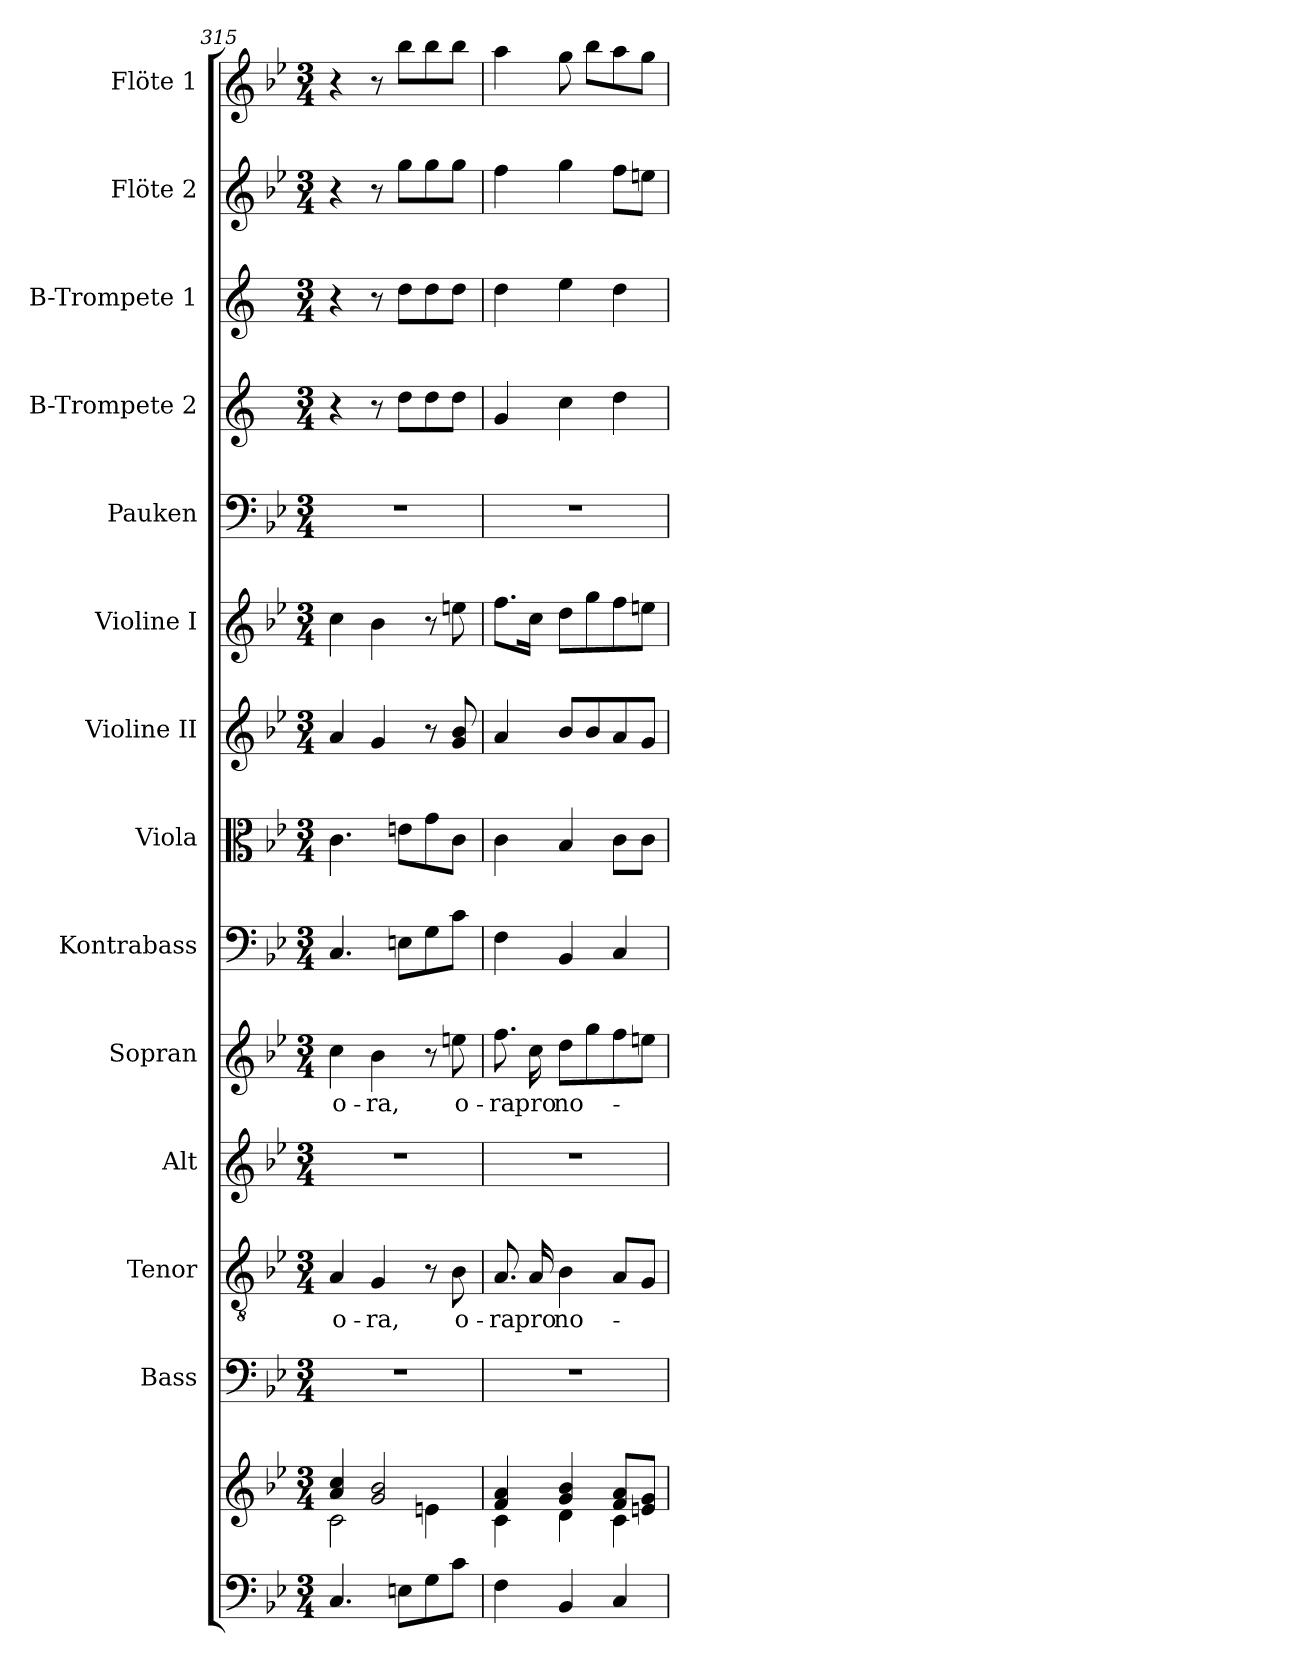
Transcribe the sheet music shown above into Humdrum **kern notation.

**kern	**kern	**kern	**kern	**text	**kern	**kern	**text	**kern	**kern	**kern	**kern	**kern	**kern	**kern	**kern	**kern
*part14	*part14	*part13	*part12	*part12	*part11	*part10	*part10	*part9	*part8	*part7	*part6	*part5	*part4	*part3	*part2	*part1
*staff15	*staff14	*staff13	*staff12	*staff12	*staff11	*staff10	*staff10	*staff9	*staff8	*staff7	*staff6	*staff5	*staff4	*staff3	*staff2	*staff1
*	*	*I"Bass	*I"Tenor	*	*I"Alt	*I"Sopran	*	*I"Kontrabass	*I"Viola	*I"Violine II	*I"Violine I	*I"Pauken	*I"B-Trompete 2	*I"B-Trompete 1	*I"Flöte 2	*I"Flöte 1
*	*	*I'B.	*I'T.	*	*I'A.	*I'S.	*	*I'Kb.	*I'Vla.	*I'Vl. II	*I'Vl. I	*I'Pk.	*I'B Trp. 2	*I'B Trp. 1	*I'Fl. 2	*I'Fl. 1
*clefF4	*clefG2	*clefF4	*clefGv2	*	*clefG2	*clefG2	*	*clefF4	*clefC3	*clefG2	*clefG2	*clefF4	*clefG2	*clefG2	*clefG2	*clefG2
*	*	*	*	*	*	*	*	*ITrd7c12	*	*	*	*	*ITrd1c2	*ITrd1c2	*	*
*k[b-e-]	*k[b-e-]	*k[b-e-]	*k[b-e-]	*	*k[b-e-]	*k[b-e-]	*	*k[b-e-]	*k[b-e-]	*k[b-e-]	*k[b-e-]	*k[b-e-]	*k[b-e-]	*k[b-e-]	*k[b-e-]	*k[b-e-]
*B-:	*B-:	*B-:	*B-:	*	*B-:	*B-:	*	*B-:	*B-:	*B-:	*B-:	*B-:	*B-:	*B-:	*B-:	*B-:
*M3/4	*M3/4	*M3/4	*M3/4	*	*M3/4	*M3/4	*	*M3/4	*M3/4	*M3/4	*M3/4	*M3/4	*M3/4	*M3/4	*M3/4	*M3/4
=315	=315	=315	=315	=315	=315	=315	=315	=315	=315	=315	=315	=315	=315	=315	=315	=315
*	*^	*	*	*	*	*	*	*	*	*	*	*	*	*	*	*
!	!	!	!	!	!LO:LY:b	!	!	!LO:LY:b	!	!	!	!	!	!	!	!	!
4.C/	4a/ 4cc/	2c\	2.r	4A/	o-	2.r	4cc\	o-	4.CC/	4.c\	4a/	4cc\	2.r	4r	4r	4r	4r
!	!	!	!	!	!LO:LY:b	!	!	!LO:LY:b	!	!	!	!	!	!	!	!	!
.	2g/ 2b-/	.	.	4G/	-ra,	.	4b-\	-ra,	.	.	4g/	4b-\	.	8r	8r	8r	8r
8En\L	.	.	.	.	.	.	.	.	8EEn\L	8en\L	.	.	.	8cc\L	8cc\L	8gg\L	8bb-\L
8G\	.	4en\	.	8r	.	.	8r	.	8GG\	8g\	8r	8r	.	8cc\	8cc\	8gg\	8bb-\
!	!	!	!	!	!LO:LY:b	!	!	!LO:LY:b	!	!	!	!	!	!	!	!	!
8c\J	.	.	.	8B-\	o-	.	8een\	o-	8C\J	8c\J	8g/ 8b-/	8een\	.	8cc\J	8cc\J	8gg\J	8bb-\J
=316	=316	=316	=316	=316	=316	=316	=316	=316	=316	=316	=316	=316	=316	=316	=316	=316	=316
!	!	!	!	!	!LO:LY:b	!	!	!LO:LY:b	!	!	!	!	!	!	!	!	!
4F\	4f/ 4a/	4c\	2.r	8.A/	-ra	2.r	8.ff\	-ra	4FF\	4c\	4a/	8.ff\L	2.r	4f/	4cc\	4ff\	4aa\
!	!	!	!	!	!LO:LY:b	!	!	!LO:LY:b	!	!	!	!	!	!	!	!	!
.	.	.	.	16A/	pro	.	16cc\	pro	.	.	.	16cc\Jk	.	.	.	.	.
!	!	!	!	!	!LO:LY:b	!	!	!LO:LY:b	!	!	!	!	!	!	!	!	!
4BB-/	4g/ 4b-/	4d\	.	4B-\	no-	.	8dd\L	no-	4BBB-/	4B-/	8b-/L	8dd\L	.	4b-\	4dd\	4gg\	8gg\
.	.	.	.	.	.	.	8gg\	.	.	.	8b-/	8gg\	.	.	.	.	8bb-\L
4C/	8f/ 8a/L	4c\	.	8A/L	.	.	8ff\	.	4CC/	8c\L	8a/	8ff\	.	4cc\	4cc\	8ff\L	8aa\
.	8en/ 8g/J	.	.	8G/J	.	.	8een\J	.	.	8c\J	8g/J	8een\J	.	.	.	8een\J	8gg\J
*	*v	*v	*	*	*	*	*	*	*	*	*	*	*	*	*	*	*
=	=	=	=	=	=	=	=	=	=	=	=	=	=	=	=	=
*-	*-	*-	*-	*-	*-	*-	*-	*-	*-	*-	*-	*-	*-	*-	*-	*-
